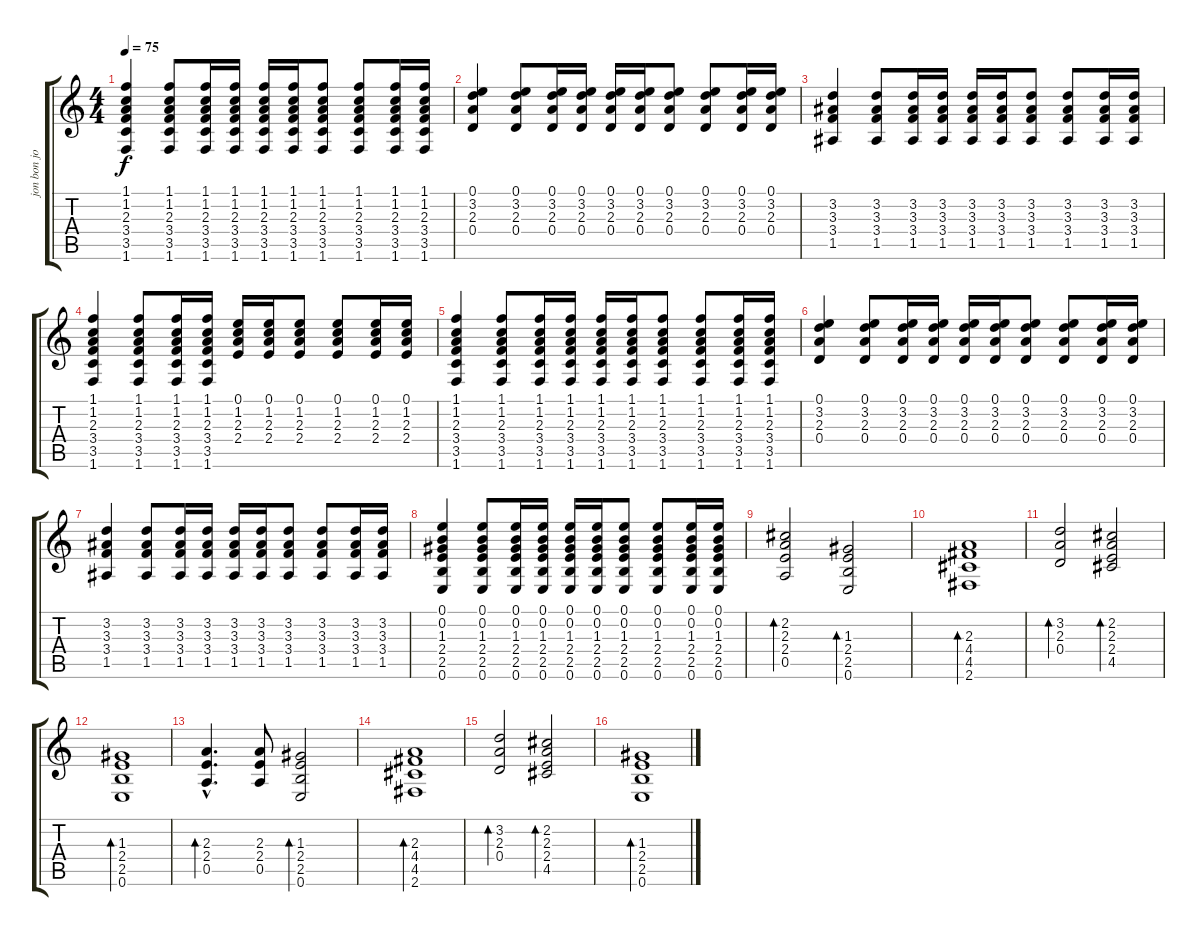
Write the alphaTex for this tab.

\track ("jon bon jovi" "jon bon jo") {instrument acousticguitarsteel}
\staff {score tabs}
\tuning (E4 B3 G3 D3 A2 E2) {hide}
\ts (4 4)
\tempo 75
\clef g2
\ks c
(1.1 1.2 2.3 3.4 3.5 1.6).4{dy f} (1.1 1.2 2.3 3.4 3.5 1.6).8 (1.1 1.2 2.3 3.4 3.5 1.6).16 (1.1 1.2 2.3 3.4 3.5 1.6).16 (1.1 1.2 2.3 3.4 3.5 1.6).16 (1.1 1.2 2.3 3.4 3.5 1.6).16 (1.1 1.2 2.3 3.4 3.5 1.6).8 (1.1 1.2 2.3 3.4 3.5 1.6).8 (1.1 1.2 2.3 3.4 3.5 1.6).16 (1.1 1.2 2.3 3.4 3.5 1.6).16 |
(0.1 3.2 2.3 0.4).4 (0.1 3.2 2.3 0.4).8 (0.1 3.2 2.3 0.4).16 (0.1 3.2 2.3 0.4).16 (0.1 3.2 2.3 0.4).16 (0.1 3.2 2.3 0.4).16 (0.1 3.2 2.3 0.4).8 (0.1 3.2 2.3 0.4).8 (0.1 3.2 2.3 0.4).16 (0.1 3.2 2.3 0.4).16 |
(3.2 3.3 3.4 1.5).4 (3.2 3.3 3.4 1.5).8 (3.2 3.3 3.4 1.5).16 (3.2 3.3 3.4 1.5).16 (3.2 3.3 3.4 1.5).16 (3.2 3.3 3.4 1.5).16 (3.2 3.3 3.4 1.5).8 (3.2 3.3 3.4 1.5).8 (3.2 3.3 3.4 1.5).16 (3.2 3.3 3.4 1.5).16 |
(1.1 1.2 2.3 3.4 3.5 1.6).4 (1.1 1.2 2.3 3.4 3.5 1.6).8 (1.1 1.2 2.3 3.4 3.5 1.6).16 (1.1 1.2 2.3 3.4 3.5 1.6).16 (0.1 1.2 2.3 2.4).16 (0.1 1.2 2.3 2.4).16 (0.1 1.2 2.3 2.4).8 (0.1 1.2 2.3 2.4).8 (0.1 1.2 2.3 2.4).16 (0.1 1.2 2.3 2.4).16 |
(1.1 1.2 2.3 3.4 3.5 1.6).4 (1.1 1.2 2.3 3.4 3.5 1.6).8 (1.1 1.2 2.3 3.4 3.5 1.6).16 (1.1 1.2 2.3 3.4 3.5 1.6).16 (1.1 1.2 2.3 3.4 3.5 1.6).16 (1.1 1.2 2.3 3.4 3.5 1.6).16 (1.1 1.2 2.3 3.4 3.5 1.6).8 (1.1 1.2 2.3 3.4 3.5 1.6).8 (1.1 1.2 2.3 3.4 3.5 1.6).16 (1.1 1.2 2.3 3.4 3.5 1.6).16 |
(0.1 3.2 2.3 0.4).4 (0.1 3.2 2.3 0.4).8 (0.1 3.2 2.3 0.4).16 (0.1 3.2 2.3 0.4).16 (0.1 3.2 2.3 0.4).16 (0.1 3.2 2.3 0.4).16 (0.1 3.2 2.3 0.4).8 (0.1 3.2 2.3 0.4).8 (0.1 3.2 2.3 0.4).16 (0.1 3.2 2.3 0.4).16 |
(3.2 3.3 3.4 1.5).4 (3.2 3.3 3.4 1.5).8 (3.2 3.3 3.4 1.5).16 (3.2 3.3 3.4 1.5).16 (3.2 3.3 3.4 1.5).16 (3.2 3.3 3.4 1.5).16 (3.2 3.3 3.4 1.5).8 (3.2 3.3 3.4 1.5).8 (3.2 3.3 3.4 1.5).16 (3.2 3.3 3.4 1.5).16 |
(0.1 0.2 1.3 2.4 2.5 0.6).4 (0.1 0.2 1.3 2.4 2.5 0.6).8 (0.1 0.2 1.3 2.4 2.5 0.6).16 (0.1 0.2 1.3 2.4 2.5 0.6).16 (0.1 0.2 1.3 2.4 2.5 0.6).16 (0.1 0.2 1.3 2.4 2.5 0.6).16 (0.1 0.2 1.3 2.4 2.5 0.6).8 (0.1 0.2 1.3 2.4 2.5 0.6).8 (0.1 0.2 1.3 2.4 2.5 0.6).16 (0.1 0.2 1.3 2.4 2.5 0.6).16 |
(2.2 2.3 2.4 0.5).2{bd 60} (1.3 2.4 2.5 0.6).2{bd 60} |
(2.3 4.4 4.5 2.6).1{bd 60} |
(3.2 2.3 0.4).2{bd 60} (2.2 2.3 2.4 4.5).2{bd 60} |
(1.3 2.4 2.5 0.6).1{bd 60} |
(2.3{hac} 2.4{hac} 0.5{hac}).4{d bd 60} (2.3 2.4 0.5).8 (1.3 2.4 2.5 0.6).2{bd 60} |
(2.3 4.4 4.5 2.6).1{bd 60} |
(3.2 2.3 0.4).2{bd 60} (2.2 2.3 2.4 4.5).2{bd 60} |
(1.3 2.4 2.5 0.6).1{bd 60}
